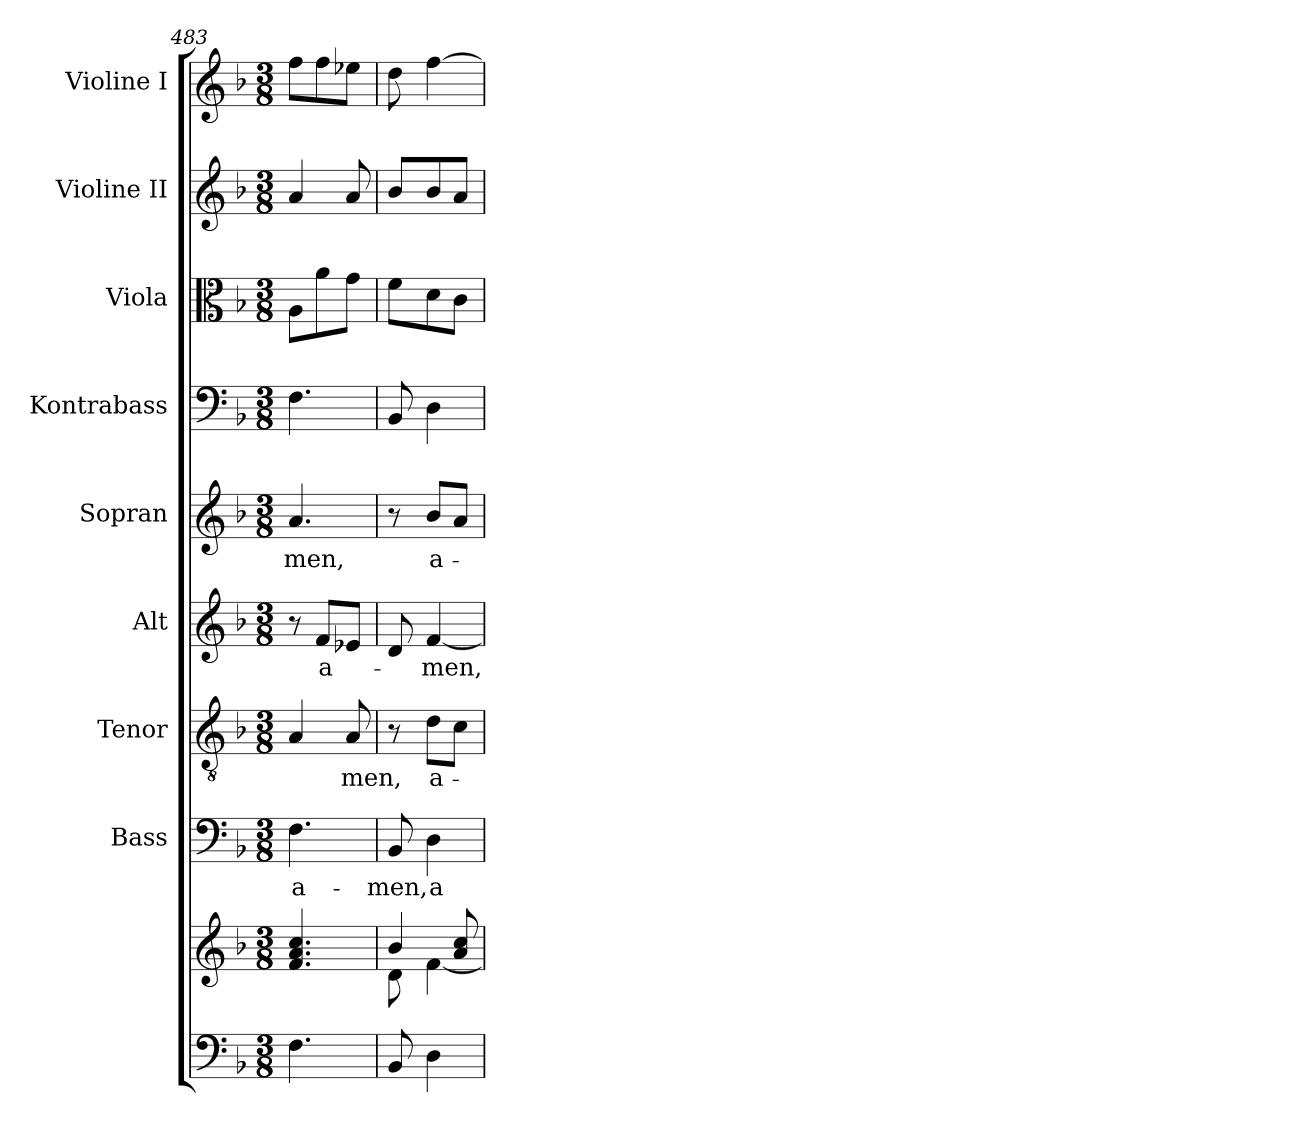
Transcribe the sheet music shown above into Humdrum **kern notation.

**kern	**kern	**kern	**text	**kern	**text	**kern	**text	**kern	**text	**kern	**kern	**kern	**kern
*part9	*part9	*part8	*part8	*part7	*part7	*part6	*part6	*part5	*part5	*part4	*part3	*part2	*part1
*staff10	*staff9	*staff8	*staff8	*staff7	*staff7	*staff6	*staff6	*staff5	*staff5	*staff4	*staff3	*staff2	*staff1
*	*	*I"Bass	*	*I"Tenor	*	*I"Alt	*	*I"Sopran	*	*I"Kontrabass	*I"Viola	*I"Violine II	*I"Violine I
*	*	*I'B.	*	*I'T.	*	*I'A.	*	*I'S.	*	*I'Kb.	*I'Vla.	*I'Vl. II	*I'Vl. I
*clefF4	*clefG2	*clefF4	*	*clefGv2	*	*clefG2	*	*clefG2	*	*clefF4	*clefC3	*clefG2	*clefG2
*	*	*	*	*	*	*	*	*	*	*ITrd7c12	*	*	*
*k[b-]	*k[b-]	*k[b-]	*	*k[b-]	*	*k[b-]	*	*k[b-]	*	*k[b-]	*k[b-]	*k[b-]	*k[b-]
*F:	*F:	*F:	*	*F:	*	*F:	*	*F:	*	*F:	*F:	*F:	*F:
*M3/8	*M3/8	*M3/8	*	*M3/8	*	*M3/8	*	*M3/8	*	*M3/8	*M3/8	*M3/8	*M3/8
=483	=483	=483	=483	=483	=483	=483	=483	=483	=483	=483	=483	=483	=483
!	!	!	!LO:LY:b	!	!	!	!	!	!LO:LY:b	!	!	!	!
4.F\	4.f/ 4.a/ 4.cc/	4.F\	a-	4A/	.	8r	.	4.a/	-men,	4.FF\	8A\L	4a/	8ff\L
!	!	!	!	!	!	!	!LO:LY:b	!	!	!	!	!	!
.	.	.	.	.	.	8f/L	a-	.	.	.	8a\	.	8ff\
!	!	!	!	!	!LO:LY:b	!	!	!	!	!	!	!	!
.	.	.	.	8A/	-men,	8e-X/J	.	.	.	.	8g\J	8a/	8ee-X\J
=484	=484	=484	=484	=484	=484	=484	=484	=484	=484	=484	=484	=484	=484
*	*^	*	*	*	*	*	*	*	*	*	*	*	*
!	!	!	!	!LO:LY:b	!	!	!	!	!	!	!	!	!	!
8BB-/	4b-/	8d\	8BB-/	-men,	8r	.	8d/	.	8r	.	8BBB-/	8f\L	8b-/L	8dd\
!	!	!	!	!LO:LY:b	!	!LO:LY:b	!	!LO:LY:b	!	!LO:LY:b	!	!	!	!
4D\	.	[<4f\	4D\	a-	8d\L	a-	[4f/	-men,	8b-/L	a-	4DD\	8d\	8b-/	[4ff\
.	8a/ 8cc/	.	.	.	8c\J	.	.	.	8a/J	.	.	8c\J	8a/J	.
*	*v	*v	*	*	*	*	*	*	*	*	*	*	*	*
=	=	=	=	=	=	=	=	=	=	=	=	=	=
*-	*-	*-	*-	*-	*-	*-	*-	*-	*-	*-	*-	*-	*-
